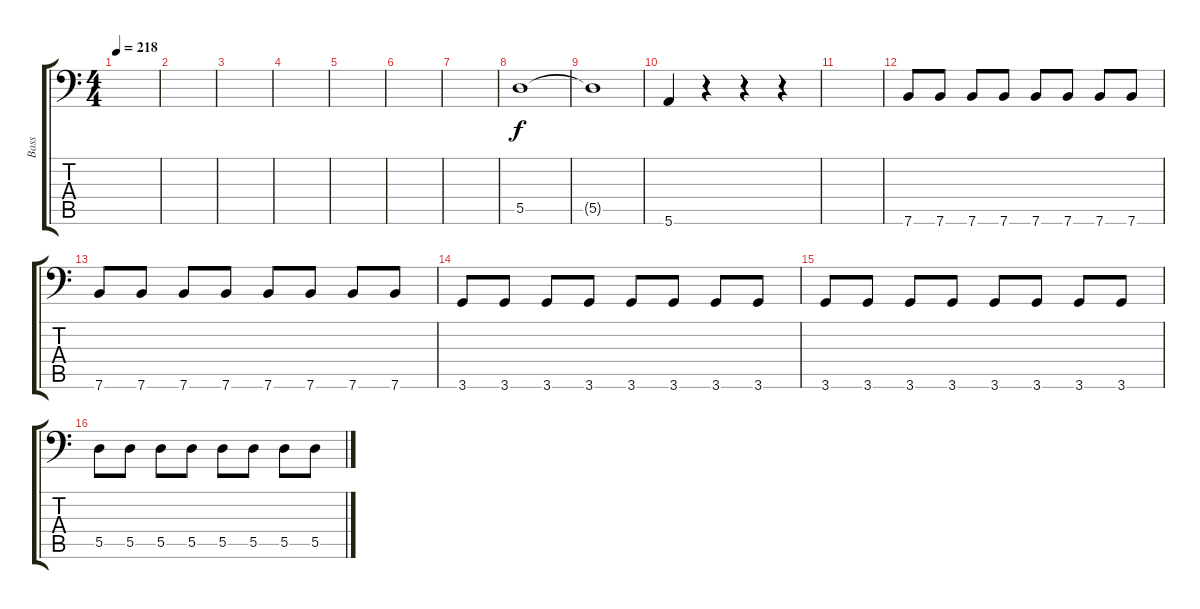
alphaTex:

\track ("Bass" "Bass") {instrument electricbasspick}
\staff {score tabs}
\tuning (E3 B2 G2 D2 A1 E1) {hide}
\ts (4 4)
\tempo 218
\clef f4
\ks c
|
|
|
|
|
|
|
5.5.1{volume 16} |
5.5{t}.1 |
5.6.4 r.4 r.4 r.4 |
|
7.6.8 7.6.8 7.6.8 7.6.8 7.6.8 7.6.8 7.6.8 7.6.8 |
7.6.8 7.6.8 7.6.8 7.6.8 7.6.8 7.6.8 7.6.8 7.6.8 |
3.6.8 3.6.8 3.6.8 3.6.8 3.6.8 3.6.8 3.6.8 3.6.8 |
3.6.8 3.6.8 3.6.8 3.6.8 3.6.8 3.6.8 3.6.8 3.6.8 |
5.5.8 5.5.8 5.5.8 5.5.8 5.5.8 5.5.8 5.5.8 5.5.8
